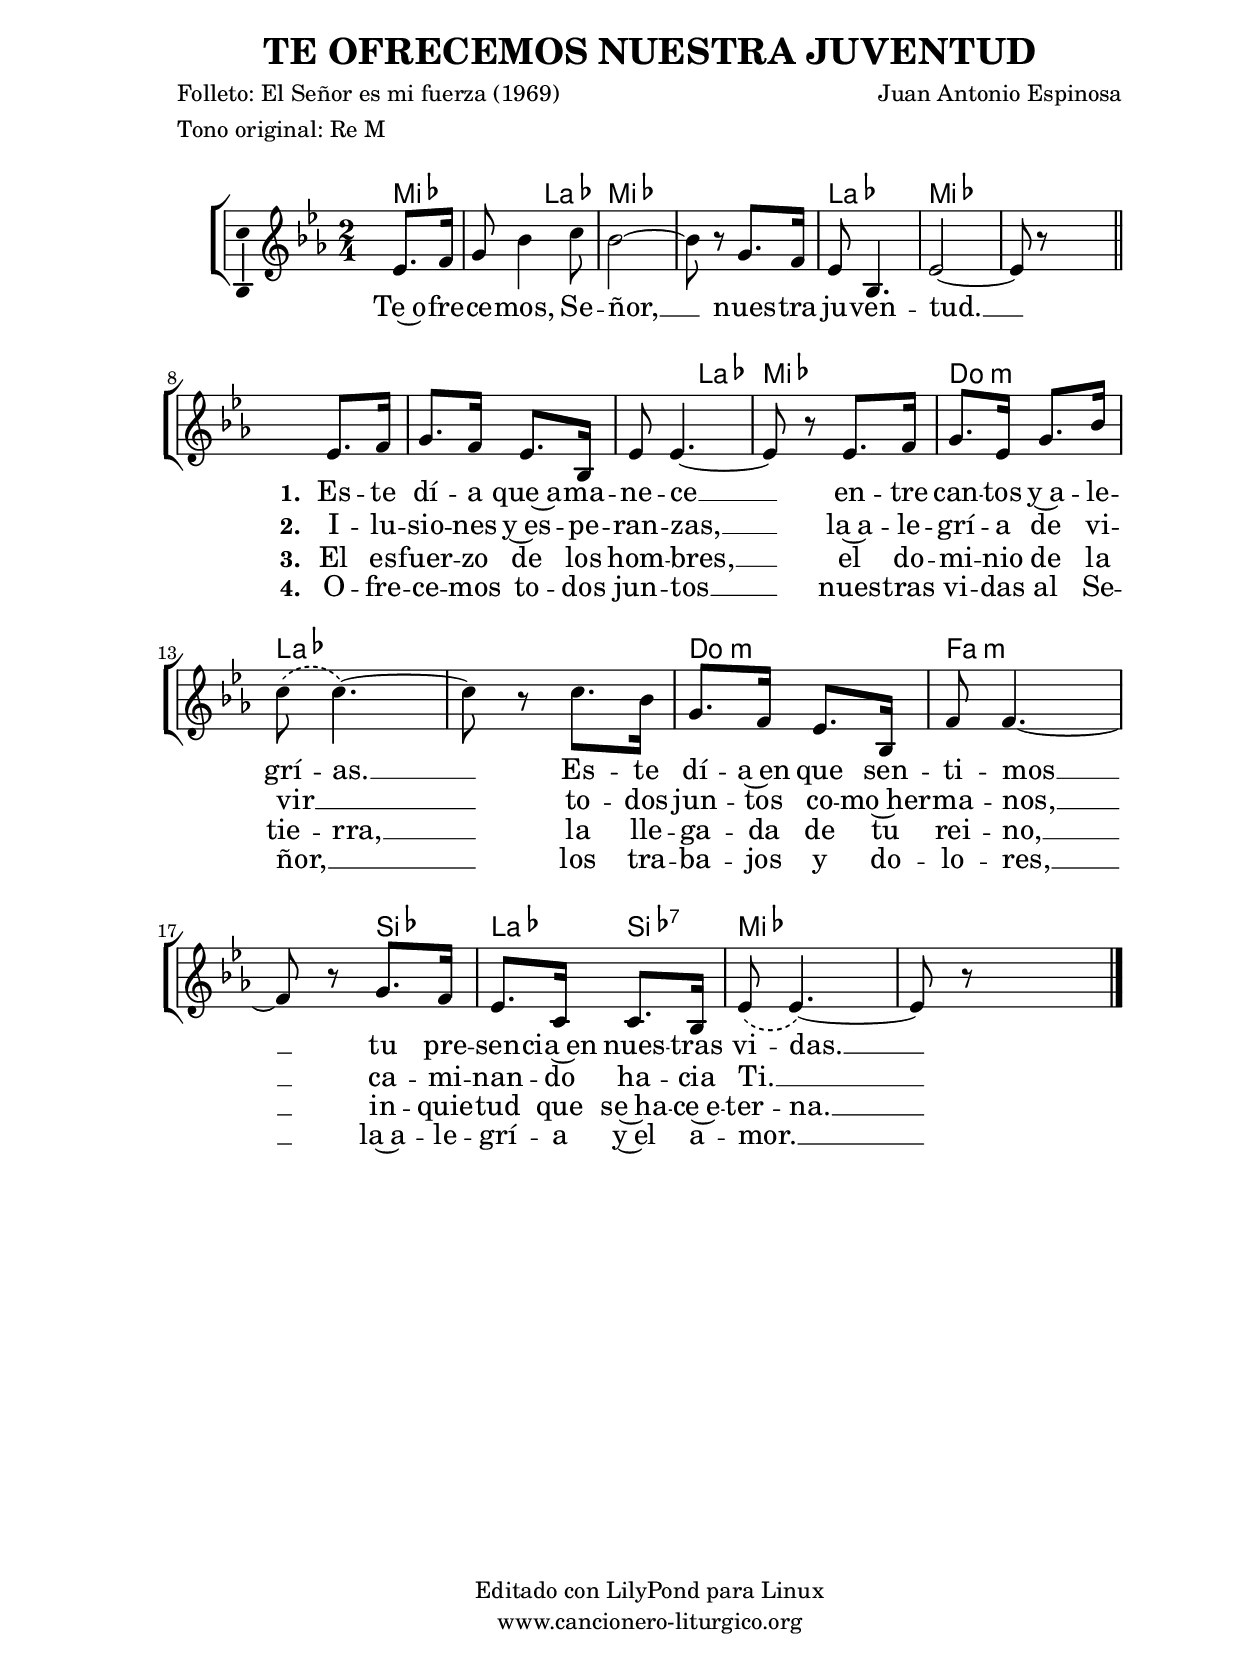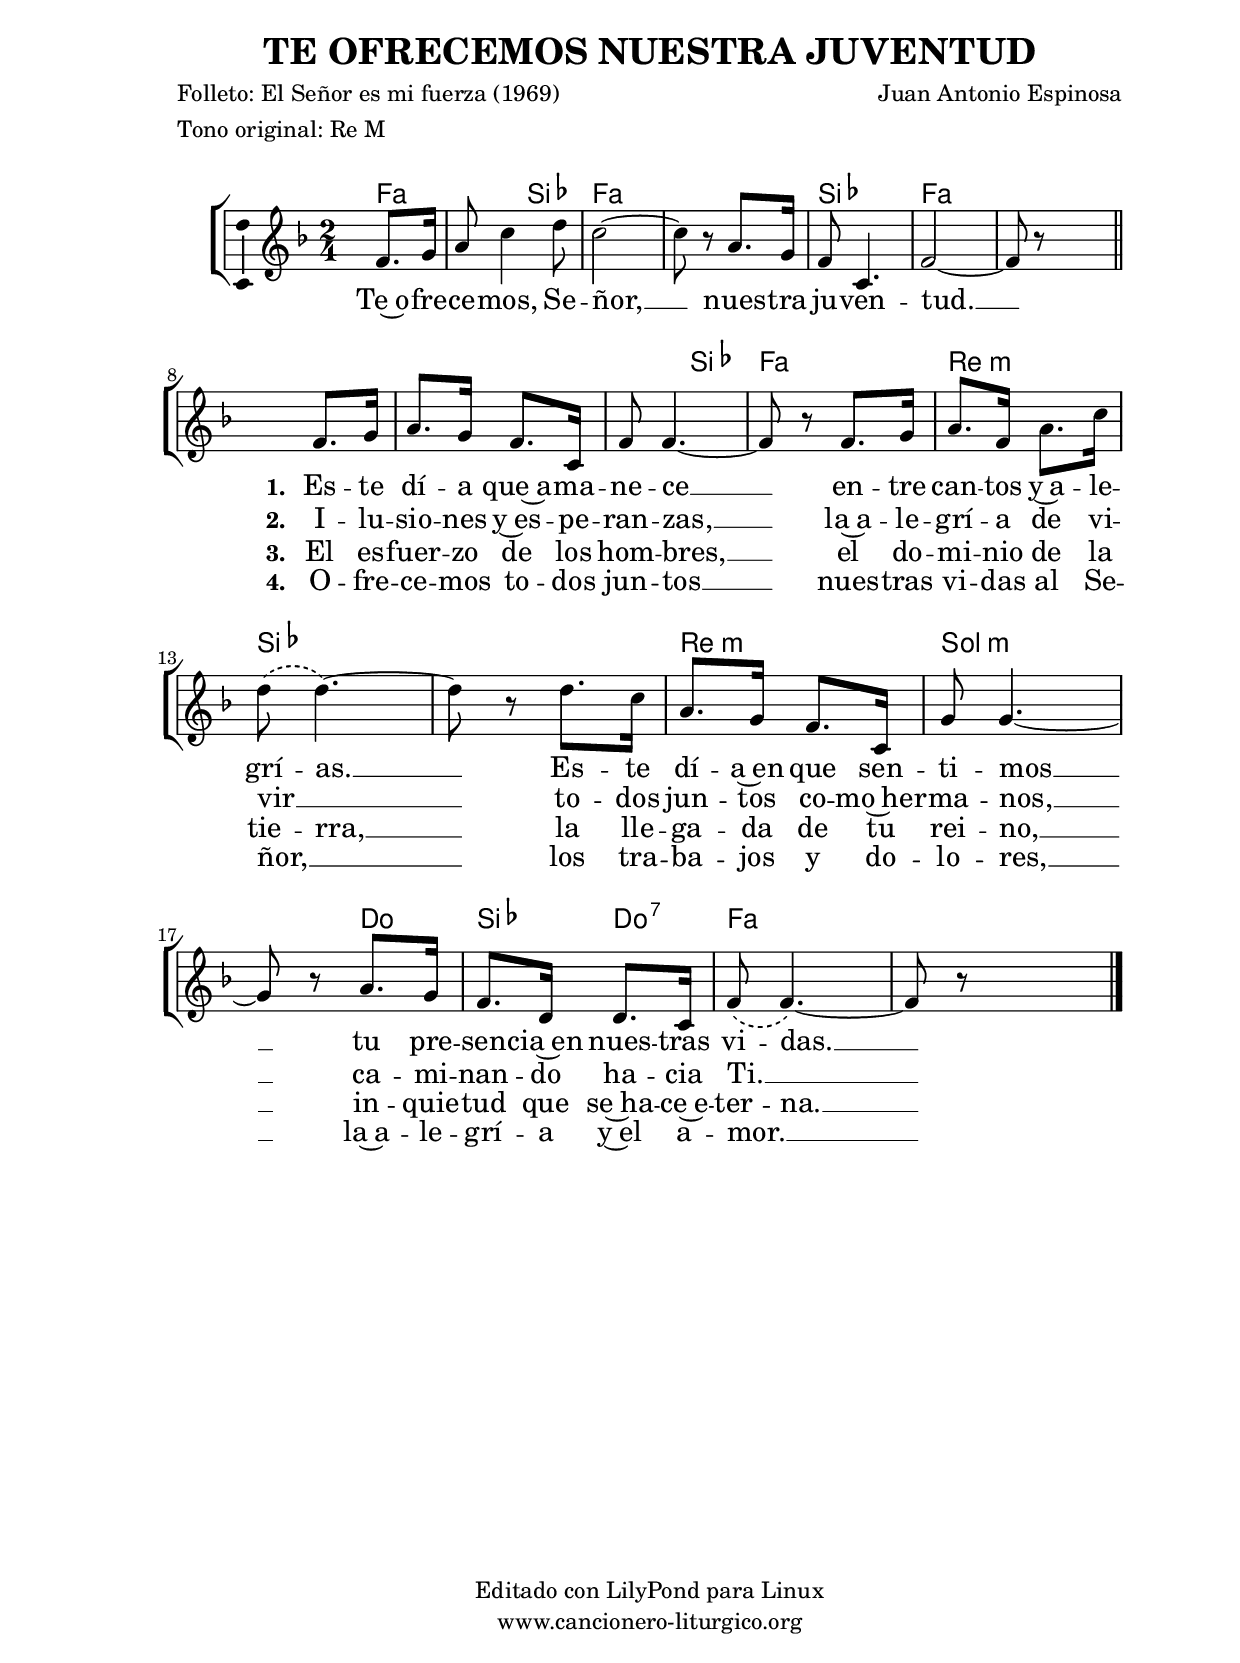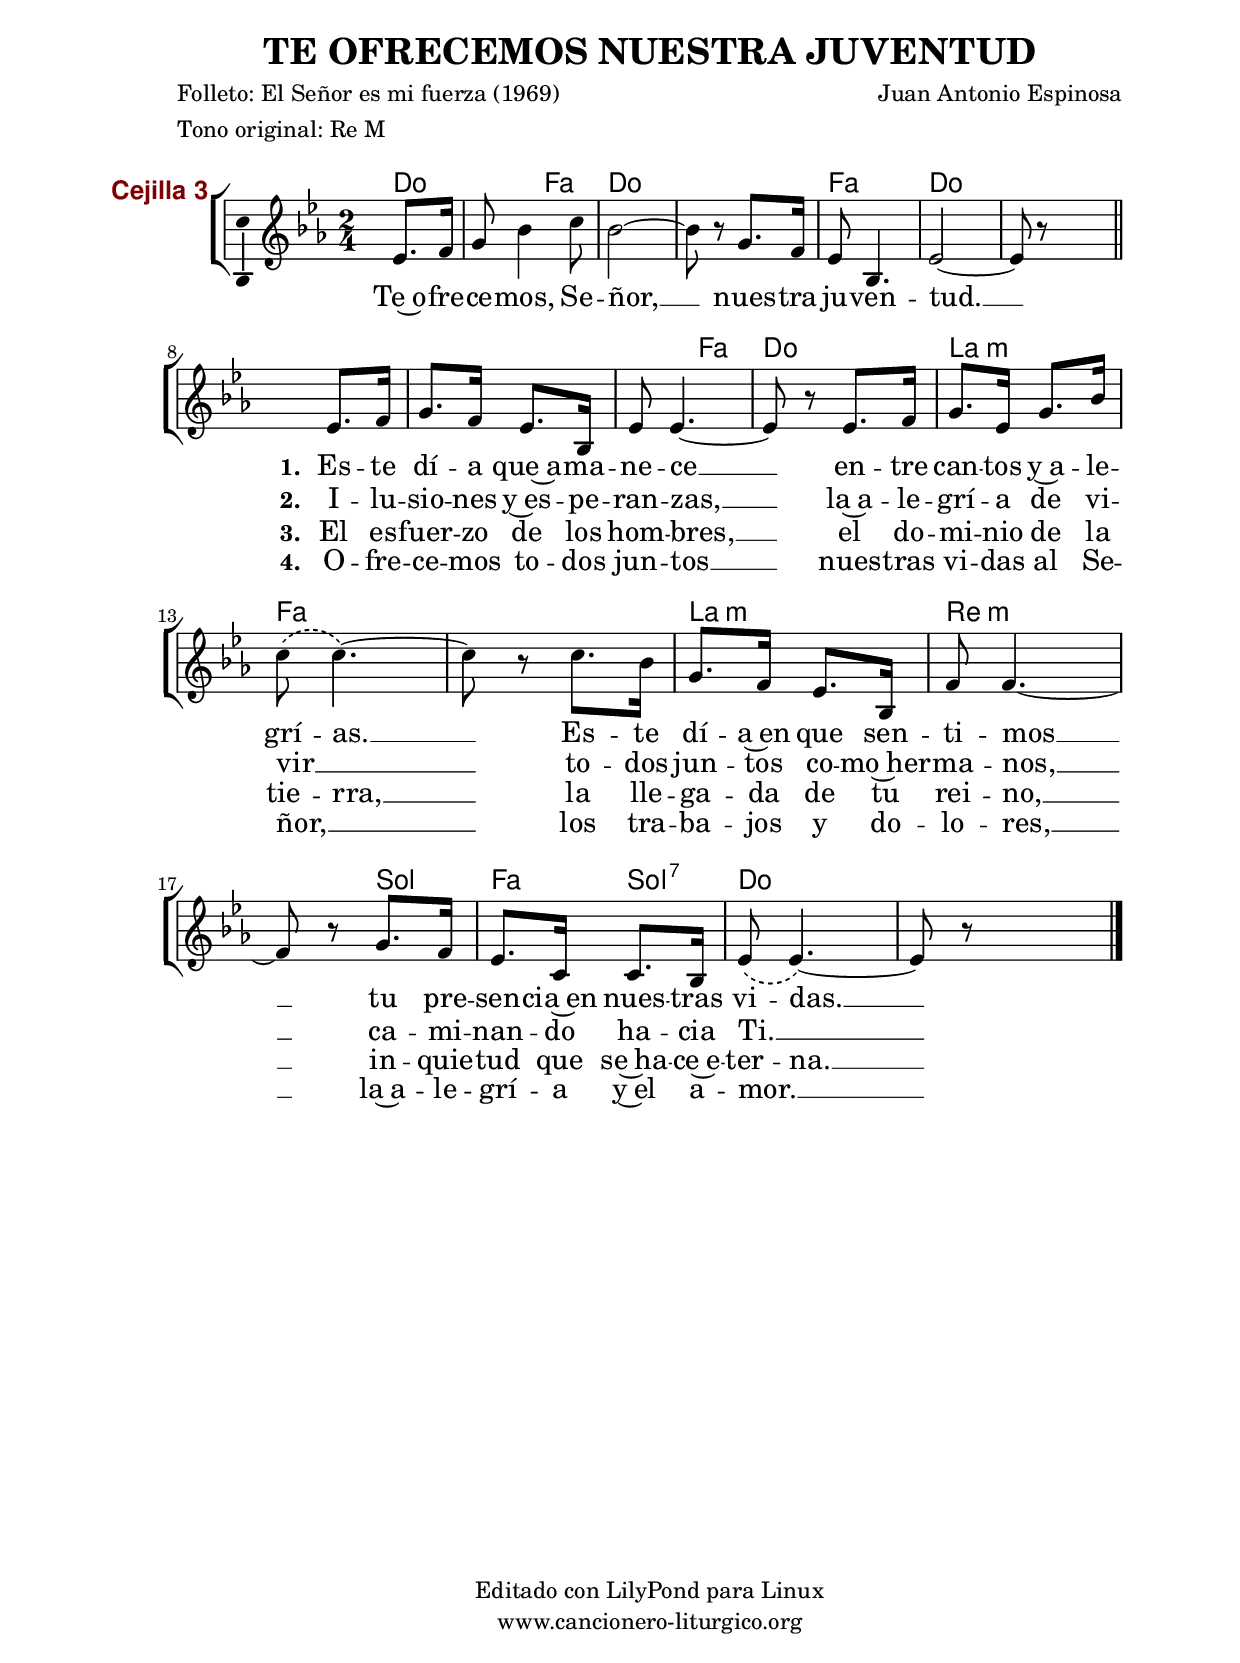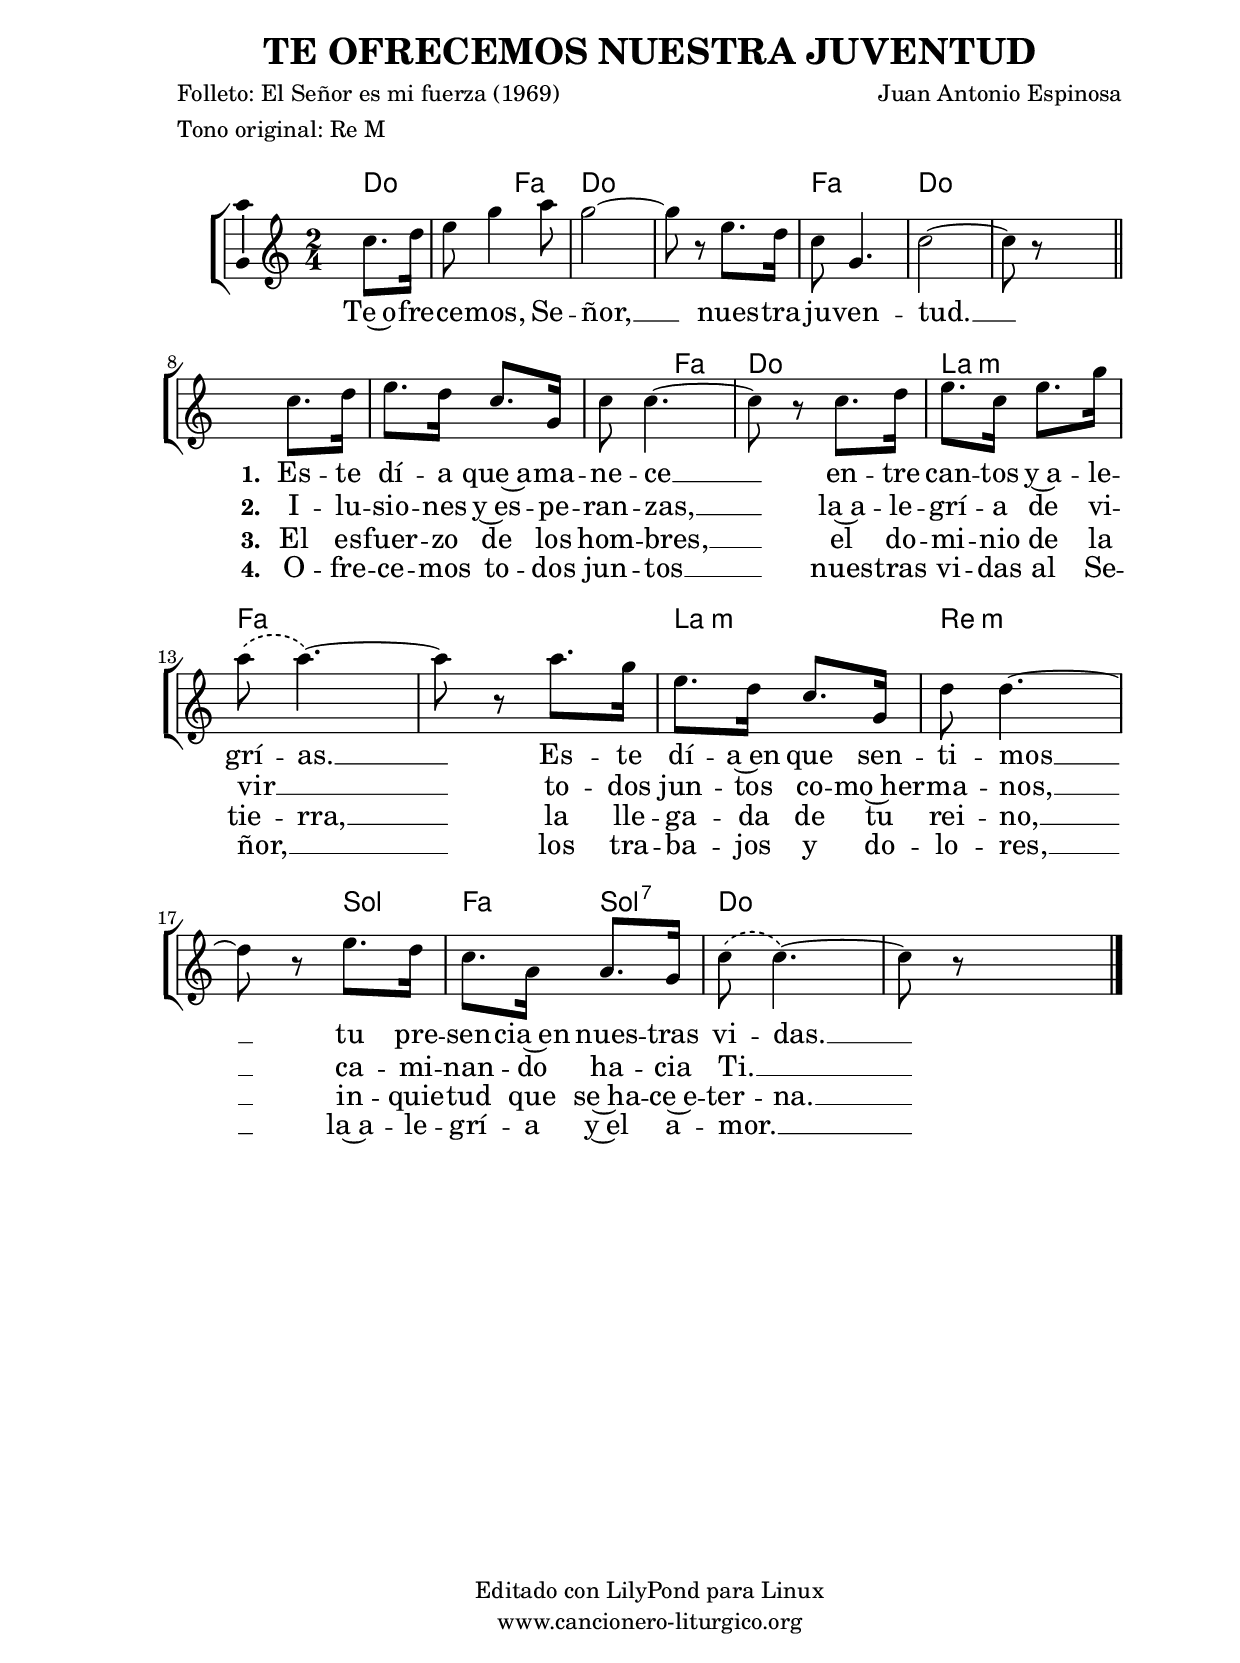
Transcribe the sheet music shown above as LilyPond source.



%versión de lilypond para la que se ha escrito esta partitura:
\version "2.16.0"

	%Tamaño papel
	#(set-default-paper-size "a4")
	%Tamaño partitura
	#(set-global-staff-size 20)
	%No responde al pulsar sobre una nota
	#(ly:set-option 'point-and-click #f)

%parámetros del encabezamiento:
\header {
	title = "TE OFRECEMOS NUESTRA JUVENTUD"
	subtitle = ""
	composer = "Juan Antonio Espinosa"
	poet = "Folleto: El Señor es mi fuerza (1969)"
	meter = "Tono original: Re M"
	arranger = ""
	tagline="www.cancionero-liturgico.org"
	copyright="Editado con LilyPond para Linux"
	tiempo = ""
	usos = ""
	letra = ""
	}

%parámetros asociados al papel:
\paper  {
	oddHeaderMarkup = \markup {\fill-line { \on-the-fly #not-first-page \fromproperty #'header:title \on-the-fly #not-first-page \fromproperty #'header:composer }}
	evenHeaderMarkup = \markup {\fill-line { \fromproperty #'header:composer \fromproperty #'header:title }}
	#(set-paper-size "a4")
	print-page-number = ##f
	first-page-number = 1
	print-first-page-number = ##f
%	head-separation = 3.0 \cm
	top-margin = 2.0 \cm
	bottom-margin = 0.5\cm
%%%	bottom-margin = -2.0\cm
	left-margin = 3.0 \cm
	line-width = 16.0 \cm 
	indent = 8\mm
	interscoreline = 2.\mm
	between-system-space = 15\mm
%	para que las partituras no llenen la hoja:
	ragged-bottom = ##t
%	idem para la última hoja:
	ragged-last-bottom = ##f
%	para que las partituras llenen el ancho del papel:
	ragged-last = ##f
	after-title-space = 2.5 \cm
%page-count=1
system-count=4

	%Flexible Vertical Spacing
%	markup-markup-spacing =
%	#'((basic-distance . 15) (minimum-distance . 15) (padding . 3))
	markup-system-spacing =
	#'((basic-distance . 15) (minimum-distance . 15) (padding . 3))
	system-system-spacing =
	#'((basic-distance . 15) (minimum-distance . 15) (padding . 3))
	score-system-spacing =
	#'((basic-distance . 15) (minimum-distance . 15) (padding . 5))
%	top-system-spacing = % header
%	#'((basic-distance . 8) (minimum-distance . 0) (padding . 0))
%	top-markup-spacing =
%	#'((basic-distance . 20) (minimum-distance . 20) (padding . 0))
	last-bottom-spacing = % footer
	#'((basic-distance . 5) (minimum-distance . 5) (padding . 0))
%	score-markup-spacing =
%	#'((basic-distance . 16) (minimum-distance . 13) (padding . 0))

	}


%parámetros que afectan a toda la partitura:
global =  {
	%clave de sol (G):
	\clef G
	\transpose d ees
	%armadura:
	\key d \major
	\tempo 4=125
	\set Score.tempoHideNote = ##t
	}


acordes = {
	\italianChords
	\chordmode {
	\transpose d ees
{
s4 d4 s g d s s s g s d s s s

s d s s d g d s b:m s g s s s b:m s e:m s s a g a:7 d s s s

	}
	}
}


melodia = 
	\transpose d ees
{
	\relative c'{

	\time 2/4

\phrasingSlurDashed

s4 d8. e16
fis8 a4 b8
a2~
a8 r8 fis8. e16
d8 a4.
d2~
d8 r8 s4

\bar "||"
\break

s4 d8. e16
fis8. e16 d8. a16
d8 d4.~
d8 r8 d8. e16
fis8. d16 fis8. a16
b8 \(b4.\)~
b8 r8 b8. a16
fis8. e16 d8. a16
e'8 e4.~
e8 r8 fis8. e16
d8. b16 b8. a16
d8 \(d4.\)~
d8 r8 s4

\bar "|."
	}
	}


texto = \lyricmode {
Te~o -- fre -- ce -- mos, Se -- ñor, __
nues -- tra ju -- ven -- tud. __

\set stanza =#"1. " Es -- te dí -- a que~a -- ma -- ne -- ce __
en -- tre can -- tos y~a -- le -- grí -- as. __
Es -- te dí -- a~en que sen -- ti -- mos __
tu pre -- sen -- cia~en nues -- tras vi -- das. __
	}

textodos = \lyricmode {
\skip1 \skip1 \skip1 \skip1 \skip1 \skip1
\skip1 \skip1 \skip1 \skip1 \skip1

\set stanza =#"2. " I -- lu -- sio -- nes y~es -- pe -- ran -- zas, __
la~a -- le -- grí -- a de vi -- vir __ _
to -- dos jun -- tos co -- mo~her -- ma -- nos, __
ca -- mi -- nan -- do ha -- cia Ti. __ _
	}

textotres = \lyricmode {
\skip1 \skip1 \skip1 \skip1 \skip1 \skip1
\skip1 \skip1 \skip1 \skip1 \skip1

\set stanza =#"3. " El es -- fuer -- zo de los hom -- bres, __
el do -- mi -- nio de la tie -- rra, __
la lle -- ga -- da de tu rei -- no, __
in -- quie -- tud que se~ha -- ce~e -- ter -- na. __
	}

textocuatro = \lyricmode {
\skip1 \skip1 \skip1 \skip1 \skip1 \skip1
\skip1 \skip1 \skip1 \skip1 \skip1

\set stanza =#"4. " O -- fre -- ce -- mos to -- dos jun -- tos __
nues -- tras vi -- das al Se -- ñor, __ _
los tra -- ba -- jos y do -- lo -- res, __
la~a -- le -- grí -- a y~el a -- mor. __ _
	}


acordesStaff = \context ChordNames = acordesStaff <<
	\set chordChanges = ##t
	\acordes
	>>


%%%%%%%%%%%%%%%%%%%%%%%%%%%%%%%%%%% CEJILLA %%%%%%%%%%%%%%%%%%%%%%%%%%%%%%%%%%%
acordescejilla = {
%%%	\override ChordNames.ChordName #'font-size = #-1
%%%	\override ChordNames.ChordName #'font-series = #'bold
	\transpose ees c {
		\acordes
		}
	}

acordescejillaStaff = \context ChordNames = acordescejillaStaff <<
	\set Staff.instrumentName = \markup \with-color #darkred \larger \bold \sans "Cejilla 3"
	\set chordChanges = ##t
	\acordescejilla
	>>
%%%%%%%%%%%%%%%%%%%%%%%%%%%%%%%%%%% CEJILLA %%%%%%%%%%%%%%%%%%%%%%%%%%%%%%%%%%%


vozStaff = \context Voice = vozStaff
\with {\consists "Ambitus_engraver"}
<<
%	\set Staff.instrumentName = ""
%	\set Staff.shortInstrumentName = ""
%	\set Staff.midiInstrument = #"clarinet"
%	\set Staff.midiInstrument = #"cello"
	\set Staff.midiInstrument = #"flute"
%	\set Staff.midiInstrument = #"electric guitar (jazz)"
%	\set Staff.midiInstrument = #"english horn"
%	\set Staff.midiInstrument = #"violin"
%	\set Staff.midiInstrument = #"glockenspiel"
	\set Staff.midiMinimumVolume = #0.7
	\set Staff.midiMaximumVolume = #0.9
	\global
	\melodia
	>>


textoStaff = \context Lyrics = textoStaff <<
	\lyricsto vozStaff \texto
	>>

textodosStaff = \context Lyrics = textodosStaff <<
	\lyricsto vozStaff \textodos
	>>

textotresStaff = \context Lyrics = textotresStaff <<
	\lyricsto vozStaff \textotres
	>>

textocuatroStaff = \context Lyrics = textocuatroStaff <<
	\lyricsto vozStaff \textocuatro
	>>


\book {
	\score {
		\context ChoirStaff {
			\override StaffGroup.SystemStartBracket #'collapse-height = #1
			\override Score.SystemStartBar #'collapse-height = #1
			<<
			\acordesStaff
			\vozStaff
			\textoStaff
			\textodosStaff
			\textotresStaff
			\textocuatroStaff
			>>
			}
		\layout {
	    		\context {
				\Lyrics
				\override LyricText #'font-size = #2
				}
	   		 \context {
				\Score
				\override StaffSymbol #'staff-space = #(magstep +3)
				}
			}
		}
	\score {
		\unfoldRepeats
		\context ChoirStaff {
			<<
			\acordesStaff
			\vozStaff
			>>
			}
		\midi {
	  		\context {
	  			\Score
				tempoWholesPerMinute = #(ly:make-moment 70 4)
				}
			}
		}
	}


%Partitura para guitarra
#(define output-suffix "G")
\book {
	\score {
		\context ChoirStaff {
			\override StaffGroup.SystemStartBracket #'collapse-height = #1
			\override Score.SystemStartBar #'collapse-height = #1
			<<
			\acordescejillaStaff
			\vozStaff
			\textoStaff
			\textodosStaff
			\textotresStaff
			\textocuatroStaff
			>>
			}
		\layout {
%%%%%%%%%%%%%%%%%%%%%%%%%%%%%%%%%%% CEJILLA %%%%%%%%%%%%%%%%%%%%%%%%%%%%%%%%%%%
			\context {
				\ChordNames \consists Instrument_name_engraver
				}
%%%%%%%%%%%%%%%%%%%%%%%%%%%%%%%%%%% CEJILLA %%%%%%%%%%%%%%%%%%%%%%%%%%%%%%%%%%%
	    		\context {
				\Lyrics
				\override LyricText #'font-size = #2
				}
	   		 \context {
				\Score
				\override StaffSymbol #'staff-space = #(magstep +3)
				}
			}
		}
	}


#(define output-suffix "C")
\book {
	\score {
		\context ChoirStaff {
			\override StaffGroup.SystemStartBracket #'collapse-height = #1
			\override Score.SystemStartBar #'collapse-height = #1
\transpose c d
			<<
			\acordesStaff
			\vozStaff
			\textoStaff
			\textodosStaff
			\textotresStaff
			\textocuatroStaff
			>>
			}
		\layout {
	    		\context {
				\Lyrics
				\override LyricText #'font-size = #2
				}
	   		 \context {
				\Score
				\override StaffSymbol #'staff-space = #(magstep +3)
				}
			}
		}
	}


#(define output-suffix "S")
\book {
	\score {
		\context ChoirStaff {
			\override StaffGroup.SystemStartBracket #'collapse-height = #1
			\override Score.SystemStartBar #'collapse-height = #1
\transpose c a
			<<
			\acordesStaff
			\vozStaff
			\textoStaff
			\textodosStaff
			\textotresStaff
			\textocuatroStaff
			>>
			}
		\layout {
	    		\context {
				\Lyrics
				\override LyricText #'font-size = #2
				}
	   		 \context {
				\Score
				\override StaffSymbol #'staff-space = #(magstep +3)
				}
			}
		}
	}


